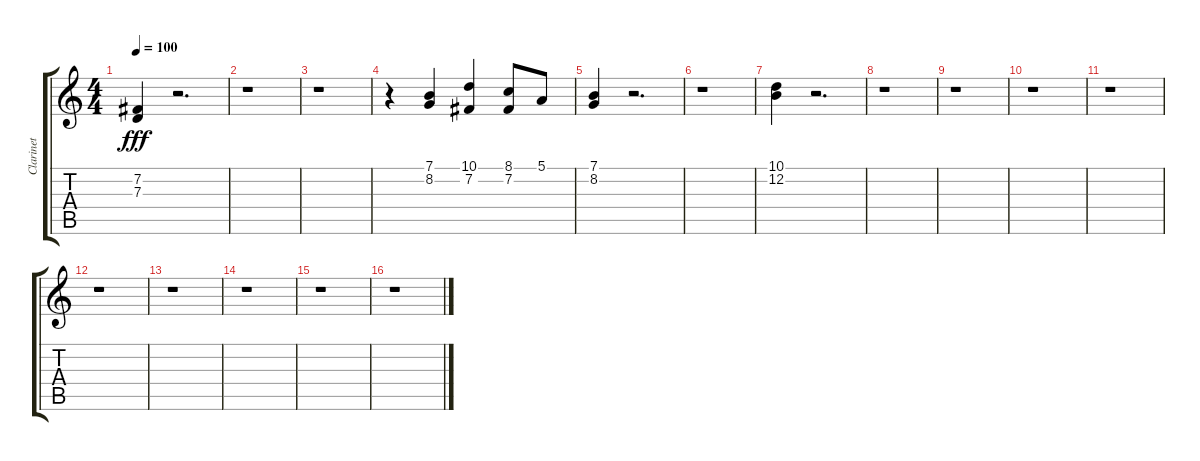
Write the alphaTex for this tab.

\track ("Clarinet" "Clarinet") {instrument clarinet}
\staff {score tabs}
\tuning (E4 B3 G3 D3 A2 E2) {hide}
\ts (4 4)
\tempo 100
\clef g2
\ks c
(7.2 7.3).4{dy fff} r.2{d} |
r.1 |
r.1 |
r.4 (7.1 8.2).4 (10.1 7.2).4 (8.1 7.2).8 5.1.8 |
(7.1 8.2).4 r.2{d} |
r.1 |
(10.1 12.2).4 r.2{d} |
r.1 |
r.1 |
r.1 |
r.1 |
r.1 |
r.1 |
r.1 |
r.1 |
r.1
